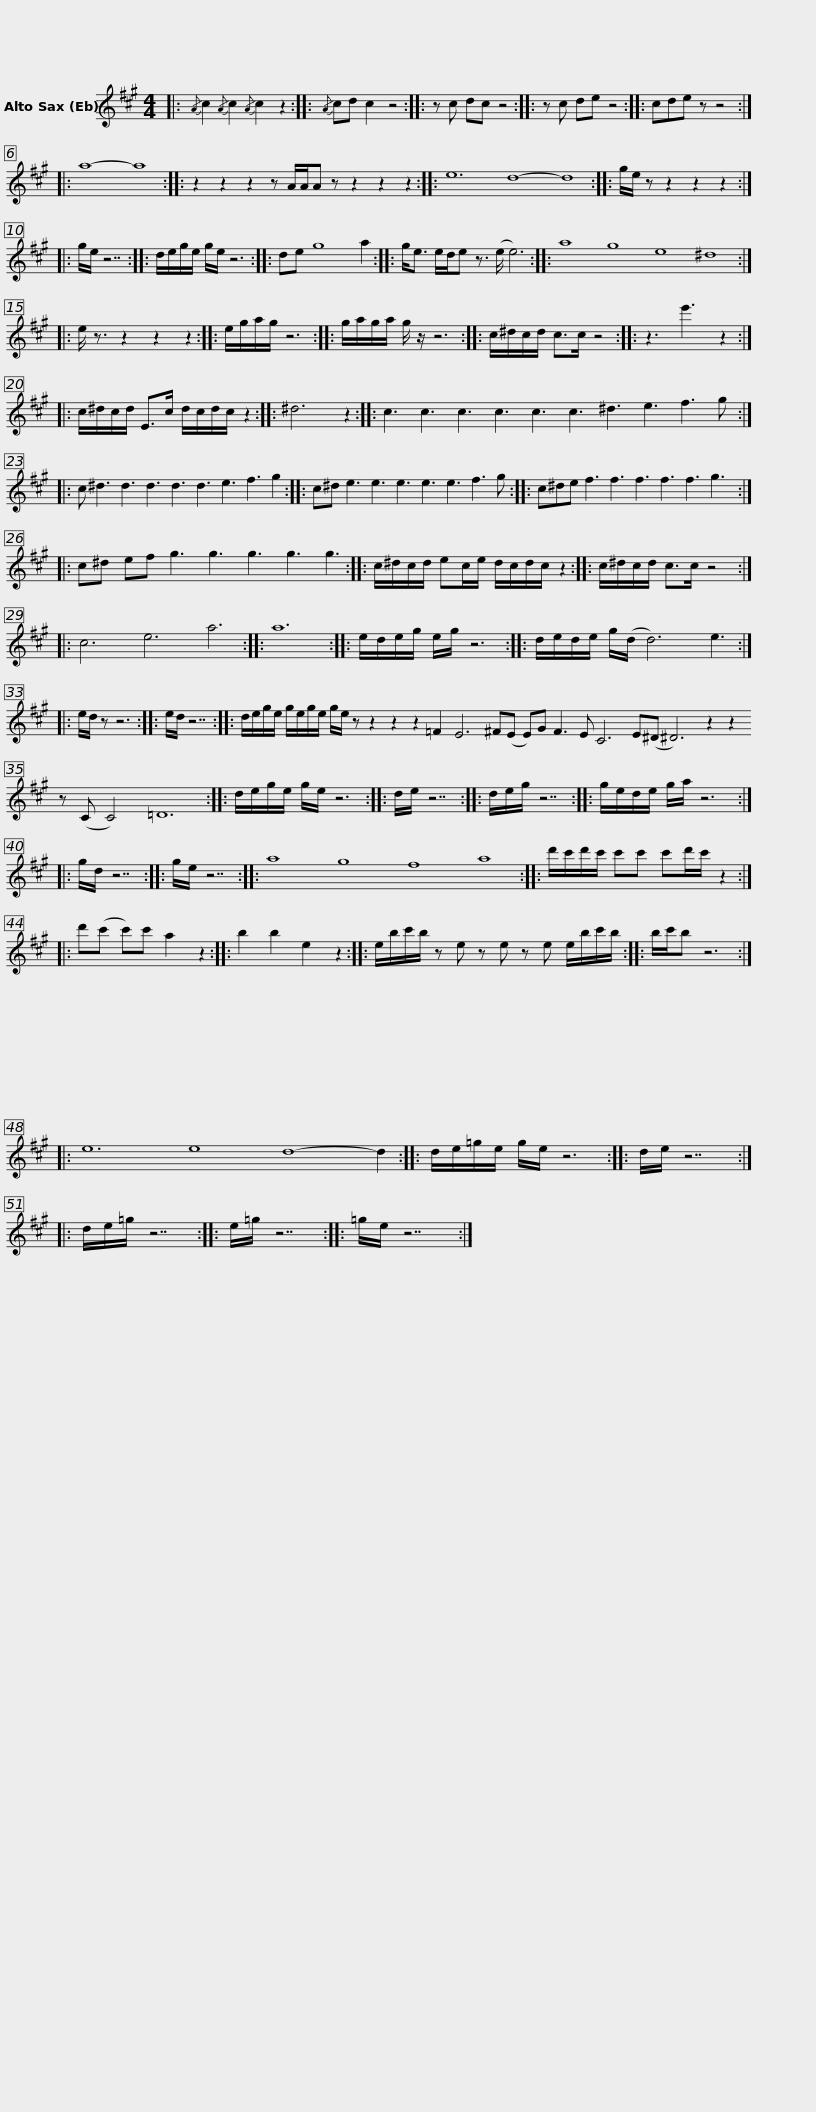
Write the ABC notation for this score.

X:1
L:1/8
M:4/4
I:linebreak $
K:none
U:s=!stemless!
V:1 treble transpose=3
V:1
[K:A]|:{/A} c2{/A} c2{/A} c2 z2 ::{/A} cd c2 z4 :: z c dc z4 :: z c de z4 :: cde z z4 :: %5
 sa8- sa8 ::$ z2 z2 z2 z A/A/A z z2 z2 z2 :: se12 sd8- sd8 :: g/e/ z z2 z2 z2 :: g/e/ z7 :: %10
 d/e/g/e/ g/e/ z6 :: de sg8 a2 ::$ g<e e/d/e z3/2 (e/ e6) :: sa8 sg8 se8 s^d8 :: e/ z3/2 z2 z2 z2 :: %15
 e/g/a/g/ z6 :: g/a/g/a/ g/ z/ z6 ::$ c/^d/c/d/ c>c z4 :: z3 e'3 z2 :: c/^d/c/d/ E>c d/c/d/c/ z2 :: %20
 ^d6 z2 ::$ c3 c3 c3 c3 c3 c3 ^d3 e3 f3 g :: c ^d3 d3 d3 d3 d3 e3 f3 g2 ::$ c^d e3 e3 e3 e3 e3 f3 g :: c^de f3 f3 f3 f3 f3 g3 :: %25
 c^d ef g3 g3 g3 g3 g3 ::$ c/^d/c/d/ ec/e/ d/c/d/c/ z2 :: c/^d/c/d/ c>c z4 :: c6 e6 a6 :: sa12 :: %30
 e/d/e/g/ e/g/ z6 ::$ d/e/d/e/ g/(d/ d6) e3 :: e/d/ z z6 :: e/d/ z7 ::$ d/e/g/e/ g/e/g/e/ g/e/ z z2 z2 z2 =F2 E6 ^F(E E)G F3 E C6 E(^D ^D6) z2 z2 z (C C4) s=D12 ::$ %35
 d/e/g/e/ g/e/ z6 :: d/e/ z7 :: d/e/g/ z7 :: g/e/d/e/ g/a/ z6 :: g/d/ z7 :: %40
 g/e/ z7 :: sa8 sg8 sf8 sa8 ::$ d'/c'/d'/c'/ c'c' c'd'/c'/ z2 :: d'(c' c')c' a2 z2 :: b2 b2 e2 z2 :: %45
 e/b/c'/b/ z e z e z e e/b/c'/b/ ::$ b/c'/b z6 :: se12 se8 sd8- d2 :: d/e/=g/e/ g/e/ z6 :: d/e/ z7 :: %50
 d/e/=g/ z7 :: e/=g/ z7 :: =g/e/ z7 :| %53
